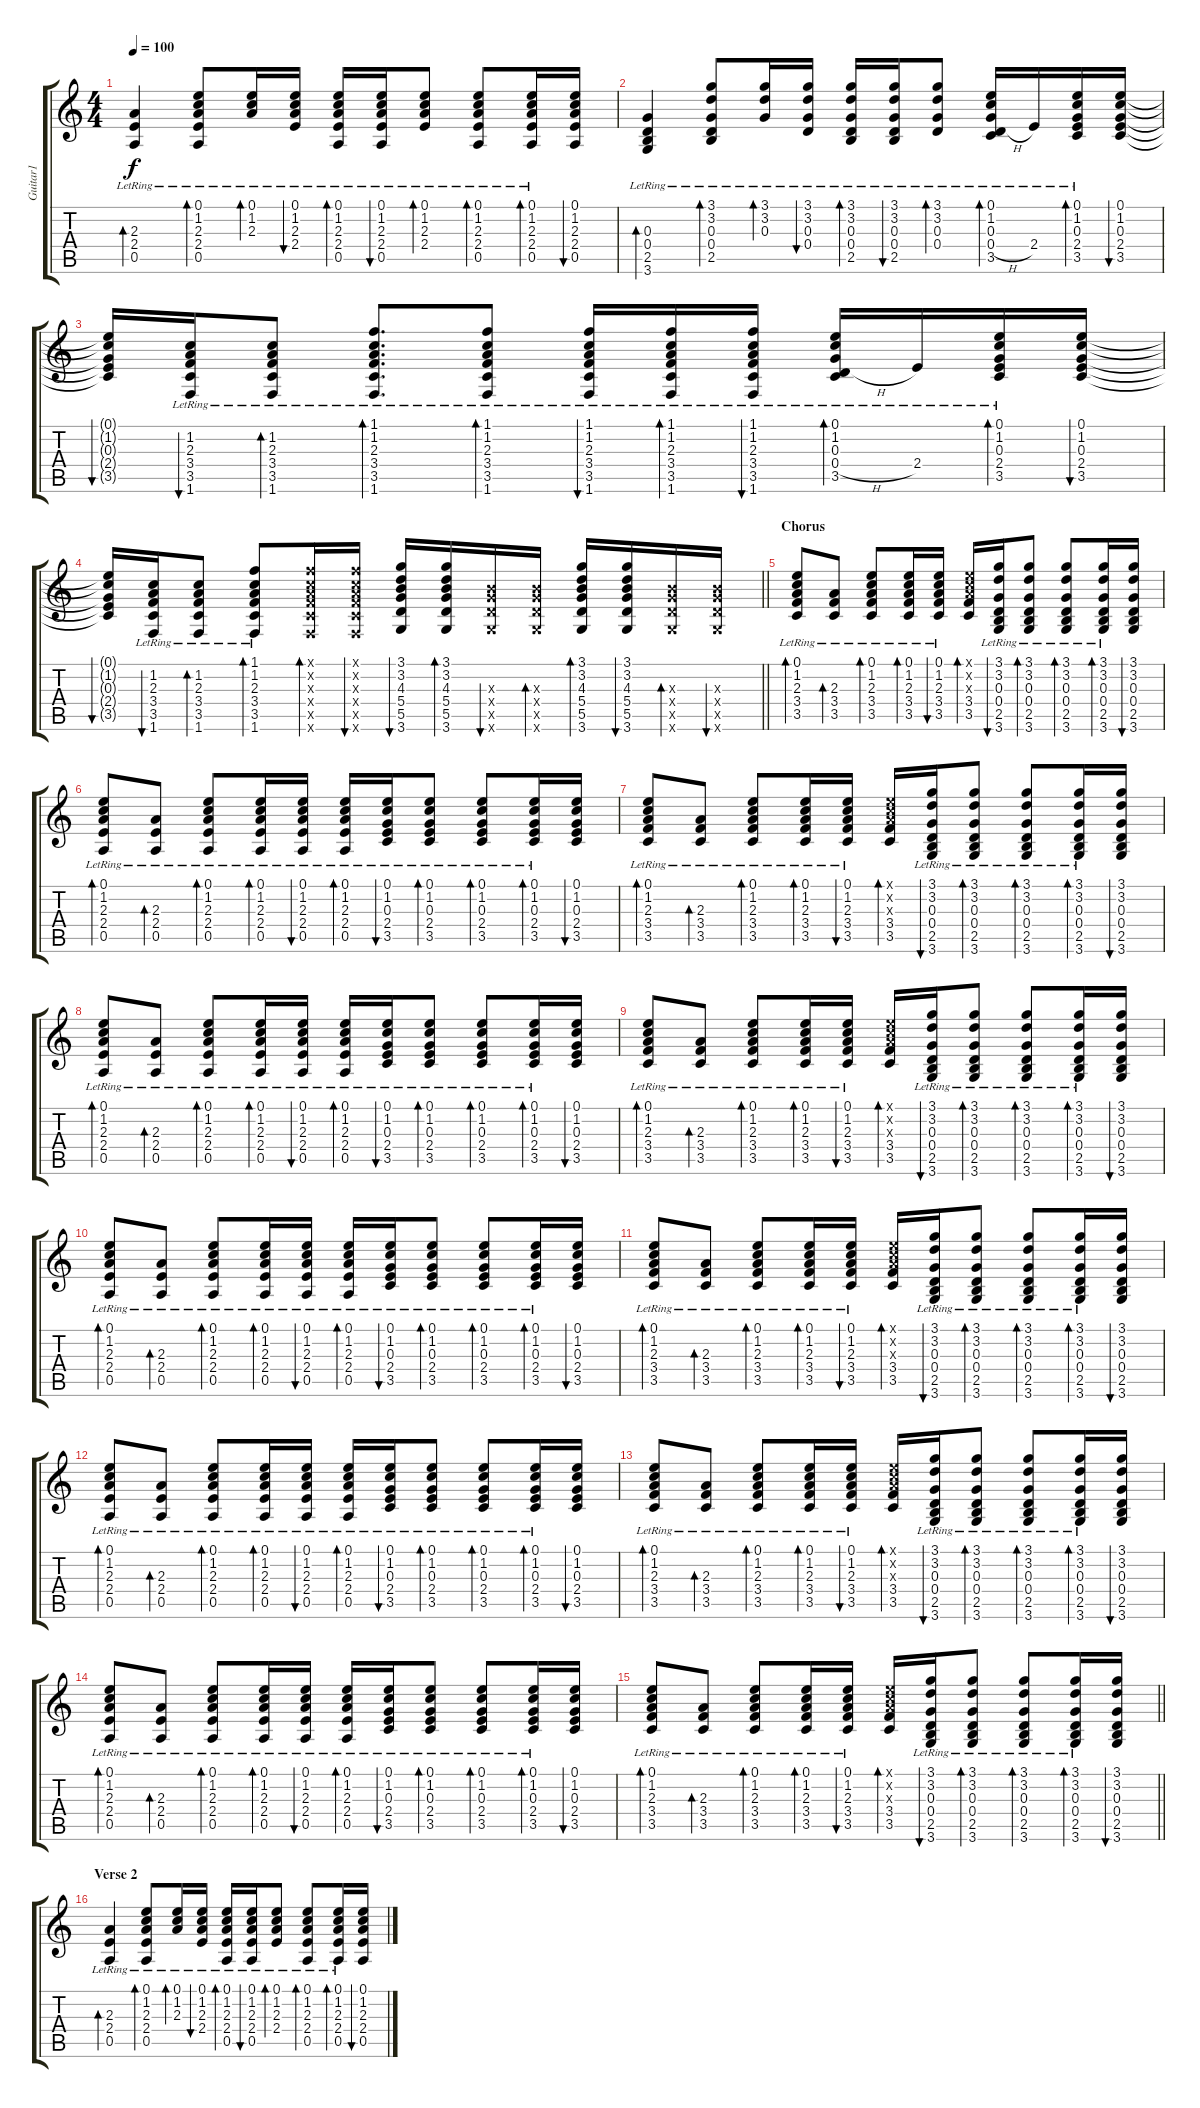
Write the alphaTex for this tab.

\track ("Guitar1" "Guitar1") {instrument acousticguitarsteel}
\staff {score tabs}
\tuning (E4 B3 G3 D3 A2 E2) {hide}
\ts (4 4)
\tempo 100
\clef g2
\ks c
(2.3{lr} 2.4{lr} 0.5{lr}).4{bd 30 dy f} (0.1{lr} 1.2{lr} 2.3{lr} 2.4{lr} 0.5{lr}).8{bd 30} (0.1{lr} 1.2{lr} 2.3{lr}).16{bd 30} (0.1{lr} 1.2{lr} 2.3{lr} 2.4{lr}).16{bu 30} (0.1{lr} 1.2{lr} 2.3{lr} 2.4{lr} 0.5{lr}).16{bd 30} (0.1{lr} 1.2{lr} 2.3{lr} 2.4{lr} 0.5{lr}).16{bu 30} (0.1{lr} 1.2{lr} 2.3{lr} 2.4{lr}).8{bd 30} (0.1{lr} 1.2{lr} 2.3{lr} 2.4{lr} 0.5{lr}).8{bd 30} (0.1{lr} 1.2{lr} 2.3{lr} 2.4{lr} 0.5{lr}).16{bd 30} (0.1 1.2 2.3 2.4 0.5).16{bu 30} |
(0.3{lr} 0.4{lr} 2.5{lr} 3.6{lr}).4{bd 30} (3.1{lr} 3.2{lr} 0.3{lr} 0.4{lr} 2.5{lr}).8{bd 30} (3.1{lr} 3.2{lr} 0.3{lr}).16{bd 30} (3.1{lr} 3.2{lr} 0.3{lr} 0.4{lr}).16{bu 30} (3.1{lr} 3.2{lr} 0.3{lr} 0.4{lr} 2.5{lr}).16{bd 30} (3.1{lr} 3.2{lr} 0.3{lr} 0.4{lr} 2.5{lr}).16{bu 30} (3.1{lr} 3.2{lr} 0.3{lr} 0.4{lr}).8{bd 30} (0.1{lr} 1.2{lr} 0.3{lr} 0.4{h lr} 3.5{lr}).16{bd 30} 2.4{lr}.16 (0.1{lr} 1.2{lr} 0.3{lr} 2.4{lr} 3.5{lr}).16{bd 30} (0.1 1.2 0.3 2.4 3.5).16{bu 30} |
(0.1{t} 1.2{t} 0.3{t} 2.4{t} 3.5{t}).16{bu 30} (1.2{lr} 2.3{lr} 3.4{lr} 3.5{lr} 1.6{lr}).16{bu 30} (1.2{lr} 2.3{lr} 3.4{lr} 3.5{lr} 1.6{lr}).8{bd 30} (1.1{lr} 1.2{lr} 2.3{lr} 3.4{lr} 3.5{lr} 1.6{lr}).8{d bd 30} (1.1{lr} 1.2{lr} 2.3{lr} 3.4{lr} 3.5{lr} 1.6{lr}).8{bd 30} (1.1{lr} 1.2{lr} 2.3{lr} 3.4{lr} 3.5{lr} 1.6{lr}).16{bu 30} (1.1{lr} 1.2{lr} 2.3{lr} 3.4{lr} 3.5{lr} 1.6{lr}).16{bd 30} (1.1{lr} 1.2{lr} 2.3{lr} 3.4{lr} 3.5{lr} 1.6{lr}).16{bu 30} (0.1{lr} 1.2{lr} 0.3{lr} 0.4{h lr} 3.5{lr}).16{bd 30} 2.4{lr}.16 (0.1{lr} 1.2{lr} 0.3{lr} 2.4{lr} 3.5{lr}).16{bd 30} (0.1 1.2 0.3 2.4 3.5).16{bu 30} |
\barLineRight lightlight
(0.1{t} 1.2{t} 0.3{t} 2.4{t} 3.5{t}).16{bu 30} (1.2{lr} 2.3{lr} 3.4{lr} 3.5{lr} 1.6{lr}).16{bu 30} (1.2{lr} 2.3{lr} 3.4{lr} 3.5{lr} 1.6{lr}).8{bd 30} (1.1{lr} 1.2{lr} 2.3{lr} 3.4{lr} 3.5{lr} 1.6{lr}).8{bd 30} (1.1{x} 1.2{x} 2.3{x} 3.4{x} 3.5{x} 1.6{x}).16{bd 30} (1.1{x} 1.2{x} 2.3{x} 3.4{x} 3.5{x} 1.6{x}).16{bu 30} (3.1 3.2 4.3 5.4 5.5 3.6).16{bu 30} (3.1 3.2 4.3 5.4 5.5 3.6).16{bd 30} (4.3{x} 5.4{x} 5.5{x} 3.6{x}).16{bu 30} (4.3{x} 5.4{x} 5.5{x} 3.6{x}).16{bd 30} (3.1 3.2 4.3 5.4 5.5 3.6).16{bd 30} (3.1 3.2 4.3 5.4 5.5 3.6).16{bu 30} (4.3{x} 5.4{x} 5.5{x} 3.6{x}).16{bd 30} (4.3{x} 5.4{x} 5.5{x} 3.6{x}).16{bu 30} |
\section ("" "Chorus")
(0.1{lr} 1.2{lr} 2.3{lr} 3.4{lr} 3.5{lr}).8{bd 30} (2.3{lr} 3.4{lr} 3.5{lr}).8{bd 30} (0.1{lr} 1.2{lr} 2.3{lr} 3.4{lr} 3.5{lr}).8{bd 30} (0.1{lr} 1.2{lr} 2.3{lr} 3.4{lr} 3.5{lr}).16{bd 30} (0.1{lr} 1.2{lr} 2.3{lr} 3.4{lr} 3.5{lr}).16{bu 30} (0.1{x} 1.2{x} 2.3{x} 3.4 3.5).16{bd 30} (3.1{lr} 3.2{lr} 0.3{lr} 0.4{lr} 2.5{lr} 3.6{lr}).16{bu 30} (3.1{lr} 3.2{lr} 0.3{lr} 0.4{lr} 2.5{lr} 3.6{lr}).8{bd 30} (3.1{lr} 3.2{lr} 0.3{lr} 0.4{lr} 2.5{lr} 3.6{lr}).8{bd 30} (3.1{lr} 3.2{lr} 0.3{lr} 0.4{lr} 2.5{lr} 3.6{lr}).16{bd 30} (3.1 3.2 0.3 0.4 2.5 3.6).16{bu 30} |
(0.1{lr} 1.2{lr} 2.3{lr} 2.4{lr} 0.5{lr}).8{bd 30} (2.3{lr} 2.4{lr} 0.5{lr}).8{bd 30} (0.1{lr} 1.2{lr} 2.3{lr} 2.4{lr} 0.5{lr}).8{bd 30} (0.1{lr} 1.2{lr} 2.3{lr} 2.4{lr} 0.5{lr}).16{bd 30} (0.1{lr} 1.2{lr} 2.3{lr} 2.4{lr} 0.5{lr}).16{bu 30} (0.1{lr} 1.2{lr} 2.3{lr} 2.4{lr} 0.5{lr}).16{bd 30} (0.1{lr} 1.2{lr} 0.3{lr} 2.4{lr} 3.5{lr}).16{bu 30} (0.1{lr} 1.2{lr} 0.3{lr} 2.4{lr} 3.5{lr}).8{bd 30} (0.1{lr} 1.2{lr} 0.3{lr} 2.4{lr} 3.5{lr}).8{bd 30} (0.1{lr} 1.2{lr} 0.3{lr} 2.4{lr} 3.5{lr}).16{bd 30} (0.1 1.2 0.3 2.4 3.5).16{bu 30} |
(0.1{lr} 1.2{lr} 2.3{lr} 3.4{lr} 3.5{lr}).8{bd 30} (2.3{lr} 3.4{lr} 3.5{lr}).8{bd 30} (0.1{lr} 1.2{lr} 2.3{lr} 3.4{lr} 3.5{lr}).8{bd 30} (0.1{lr} 1.2{lr} 2.3{lr} 3.4{lr} 3.5{lr}).16{bd 30} (0.1{lr} 1.2{lr} 2.3{lr} 3.4{lr} 3.5{lr}).16{bu 30} (0.1{x} 1.2{x} 2.3{x} 3.4 3.5).16{bd 30} (3.1{lr} 3.2{lr} 0.3{lr} 0.4{lr} 2.5{lr} 3.6{lr}).16{bu 30} (3.1{lr} 3.2{lr} 0.3{lr} 0.4{lr} 2.5{lr} 3.6{lr}).8{bd 30} (3.1{lr} 3.2{lr} 0.3{lr} 0.4{lr} 2.5{lr} 3.6{lr}).8{bd 30} (3.1{lr} 3.2{lr} 0.3{lr} 0.4{lr} 2.5{lr} 3.6{lr}).16{bd 30} (3.1 3.2 0.3 0.4 2.5 3.6).16{bu 30} |
(0.1{lr} 1.2{lr} 2.3{lr} 2.4{lr} 0.5{lr}).8{bd 30} (2.3{lr} 2.4{lr} 0.5{lr}).8{bd 30} (0.1{lr} 1.2{lr} 2.3{lr} 2.4{lr} 0.5{lr}).8{bd 30} (0.1{lr} 1.2{lr} 2.3{lr} 2.4{lr} 0.5{lr}).16{bd 30} (0.1{lr} 1.2{lr} 2.3{lr} 2.4{lr} 0.5{lr}).16{bu 30} (0.1{lr} 1.2{lr} 2.3{lr} 2.4{lr} 0.5{lr}).16{bd 30} (0.1{lr} 1.2{lr} 0.3{lr} 2.4{lr} 3.5{lr}).16{bu 30} (0.1{lr} 1.2{lr} 0.3{lr} 2.4{lr} 3.5{lr}).8{bd 30} (0.1{lr} 1.2{lr} 0.3{lr} 2.4{lr} 3.5{lr}).8{bd 30} (0.1{lr} 1.2{lr} 0.3{lr} 2.4{lr} 3.5{lr}).16{bd 30} (0.1 1.2 0.3 2.4 3.5).16{bu 30} |
(0.1{lr} 1.2{lr} 2.3{lr} 3.4{lr} 3.5{lr}).8{bd 30} (2.3{lr} 3.4{lr} 3.5{lr}).8{bd 30} (0.1{lr} 1.2{lr} 2.3{lr} 3.4{lr} 3.5{lr}).8{bd 30} (0.1{lr} 1.2{lr} 2.3{lr} 3.4{lr} 3.5{lr}).16{bd 30} (0.1{lr} 1.2{lr} 2.3{lr} 3.4{lr} 3.5{lr}).16{bu 30} (0.1{x} 1.2{x} 2.3{x} 3.4 3.5).16{bd 30} (3.1{lr} 3.2{lr} 0.3{lr} 0.4{lr} 2.5{lr} 3.6{lr}).16{bu 30} (3.1{lr} 3.2{lr} 0.3{lr} 0.4{lr} 2.5{lr} 3.6{lr}).8{bd 30} (3.1{lr} 3.2{lr} 0.3{lr} 0.4{lr} 2.5{lr} 3.6{lr}).8{bd 30} (3.1{lr} 3.2{lr} 0.3{lr} 0.4{lr} 2.5{lr} 3.6{lr}).16{bd 30} (3.1 3.2 0.3 0.4 2.5 3.6).16{bu 30} |
(0.1{lr} 1.2{lr} 2.3{lr} 2.4{lr} 0.5{lr}).8{bd 30} (2.3{lr} 2.4{lr} 0.5{lr}).8{bd 30} (0.1{lr} 1.2{lr} 2.3{lr} 2.4{lr} 0.5{lr}).8{bd 30} (0.1{lr} 1.2{lr} 2.3{lr} 2.4{lr} 0.5{lr}).16{bd 30} (0.1{lr} 1.2{lr} 2.3{lr} 2.4{lr} 0.5{lr}).16{bu 30} (0.1{lr} 1.2{lr} 2.3{lr} 2.4{lr} 0.5{lr}).16{bd 30} (0.1{lr} 1.2{lr} 0.3{lr} 2.4{lr} 3.5{lr}).16{bu 30} (0.1{lr} 1.2{lr} 0.3{lr} 2.4{lr} 3.5{lr}).8{bd 30} (0.1{lr} 1.2{lr} 0.3{lr} 2.4{lr} 3.5{lr}).8{bd 30} (0.1{lr} 1.2{lr} 0.3{lr} 2.4{lr} 3.5{lr}).16{bd 30} (0.1 1.2 0.3 2.4 3.5).16{bu 30} |
(0.1{lr} 1.2{lr} 2.3{lr} 3.4{lr} 3.5{lr}).8{bd 30} (2.3{lr} 3.4{lr} 3.5{lr}).8{bd 30} (0.1{lr} 1.2{lr} 2.3{lr} 3.4{lr} 3.5{lr}).8{bd 30} (0.1{lr} 1.2{lr} 2.3{lr} 3.4{lr} 3.5{lr}).16{bd 30} (0.1{lr} 1.2{lr} 2.3{lr} 3.4{lr} 3.5{lr}).16{bu 30} (0.1{x} 1.2{x} 2.3{x} 3.4 3.5).16{bd 30} (3.1{lr} 3.2{lr} 0.3{lr} 0.4{lr} 2.5{lr} 3.6{lr}).16{bu 30} (3.1{lr} 3.2{lr} 0.3{lr} 0.4{lr} 2.5{lr} 3.6{lr}).8{bd 30} (3.1{lr} 3.2{lr} 0.3{lr} 0.4{lr} 2.5{lr} 3.6{lr}).8{bd 30} (3.1{lr} 3.2{lr} 0.3{lr} 0.4{lr} 2.5{lr} 3.6{lr}).16{bd 30} (3.1 3.2 0.3 0.4 2.5 3.6).16{bu 30} |
(0.1{lr} 1.2{lr} 2.3{lr} 2.4{lr} 0.5{lr}).8{bd 30} (2.3{lr} 2.4{lr} 0.5{lr}).8{bd 30} (0.1{lr} 1.2{lr} 2.3{lr} 2.4{lr} 0.5{lr}).8{bd 30} (0.1{lr} 1.2{lr} 2.3{lr} 2.4{lr} 0.5{lr}).16{bd 30} (0.1{lr} 1.2{lr} 2.3{lr} 2.4{lr} 0.5{lr}).16{bu 30} (0.1{lr} 1.2{lr} 2.3{lr} 2.4{lr} 0.5{lr}).16{bd 30} (0.1{lr} 1.2{lr} 0.3{lr} 2.4{lr} 3.5{lr}).16{bu 30} (0.1{lr} 1.2{lr} 0.3{lr} 2.4{lr} 3.5{lr}).8{bd 30} (0.1{lr} 1.2{lr} 0.3{lr} 2.4{lr} 3.5{lr}).8{bd 30} (0.1{lr} 1.2{lr} 0.3{lr} 2.4{lr} 3.5{lr}).16{bd 30} (0.1 1.2 0.3 2.4 3.5).16{bu 30} |
(0.1{lr} 1.2{lr} 2.3{lr} 3.4{lr} 3.5{lr}).8{bd 30} (2.3{lr} 3.4{lr} 3.5{lr}).8{bd 30} (0.1{lr} 1.2{lr} 2.3{lr} 3.4{lr} 3.5{lr}).8{bd 30} (0.1{lr} 1.2{lr} 2.3{lr} 3.4{lr} 3.5{lr}).16{bd 30} (0.1{lr} 1.2{lr} 2.3{lr} 3.4{lr} 3.5{lr}).16{bu 30} (0.1{x} 1.2{x} 2.3{x} 3.4 3.5).16{bd 30} (3.1{lr} 3.2{lr} 0.3{lr} 0.4{lr} 2.5{lr} 3.6{lr}).16{bu 30} (3.1{lr} 3.2{lr} 0.3{lr} 0.4{lr} 2.5{lr} 3.6{lr}).8{bd 30} (3.1{lr} 3.2{lr} 0.3{lr} 0.4{lr} 2.5{lr} 3.6{lr}).8{bd 30} (3.1{lr} 3.2{lr} 0.3{lr} 0.4{lr} 2.5{lr} 3.6{lr}).16{bd 30} (3.1 3.2 0.3 0.4 2.5 3.6).16{bu 30} |
(0.1{lr} 1.2{lr} 2.3{lr} 2.4{lr} 0.5{lr}).8{bd 30} (2.3{lr} 2.4{lr} 0.5{lr}).8{bd 30} (0.1{lr} 1.2{lr} 2.3{lr} 2.4{lr} 0.5{lr}).8{bd 30} (0.1{lr} 1.2{lr} 2.3{lr} 2.4{lr} 0.5{lr}).16{bd 30} (0.1{lr} 1.2{lr} 2.3{lr} 2.4{lr} 0.5{lr}).16{bu 30} (0.1{lr} 1.2{lr} 2.3{lr} 2.4{lr} 0.5{lr}).16{bd 30} (0.1{lr} 1.2{lr} 0.3{lr} 2.4{lr} 3.5{lr}).16{bu 30} (0.1{lr} 1.2{lr} 0.3{lr} 2.4{lr} 3.5{lr}).8{bd 30} (0.1{lr} 1.2{lr} 0.3{lr} 2.4{lr} 3.5{lr}).8{bd 30} (0.1{lr} 1.2{lr} 0.3{lr} 2.4{lr} 3.5{lr}).16{bd 30} (0.1 1.2 0.3 2.4 3.5).16{bu 30} |
\barLineRight lightlight
(0.1{lr} 1.2{lr} 2.3{lr} 3.4{lr} 3.5{lr}).8{bd 30} (2.3{lr} 3.4{lr} 3.5{lr}).8{bd 30} (0.1{lr} 1.2{lr} 2.3{lr} 3.4{lr} 3.5{lr}).8{bd 30} (0.1{lr} 1.2{lr} 2.3{lr} 3.4{lr} 3.5{lr}).16{bd 30} (0.1{lr} 1.2{lr} 2.3{lr} 3.4{lr} 3.5{lr}).16{bu 30} (0.1{x} 1.2{x} 2.3{x} 3.4 3.5).16{bd 30} (3.1{lr} 3.2{lr} 0.3{lr} 0.4{lr} 2.5{lr} 3.6{lr}).16{bu 30} (3.1{lr} 3.2{lr} 0.3{lr} 0.4{lr} 2.5{lr} 3.6{lr}).8{bd 30} (3.1{lr} 3.2{lr} 0.3{lr} 0.4{lr} 2.5{lr} 3.6{lr}).8{bd 30} (3.1{lr} 3.2{lr} 0.3{lr} 0.4{lr} 2.5{lr} 3.6{lr}).16{bd 30} (3.1 3.2 0.3 0.4 2.5 3.6).16{bu 30} |
\section ("" "Verse 2")
(2.3{lr} 2.4{lr} 0.5{lr}).4{bd 30} (0.1{lr} 1.2{lr} 2.3{lr} 2.4{lr} 0.5{lr}).8{bd 30} (0.1{lr} 1.2{lr} 2.3{lr}).16{bd 30} (0.1{lr} 1.2{lr} 2.3{lr} 2.4{lr}).16{bu 30} (0.1{lr} 1.2{lr} 2.3{lr} 2.4{lr} 0.5{lr}).16{bd 30} (0.1{lr} 1.2{lr} 2.3{lr} 2.4{lr} 0.5{lr}).16{bu 30} (0.1{lr} 1.2{lr} 2.3{lr} 2.4{lr}).8{bd 30} (0.1{lr} 1.2{lr} 2.3{lr} 2.4{lr} 0.5{lr}).8{bd 30} (0.1{lr} 1.2{lr} 2.3{lr} 2.4{lr} 0.5{lr}).16{bd 30} (0.1 1.2 2.3 2.4 0.5).16{bu 30}
